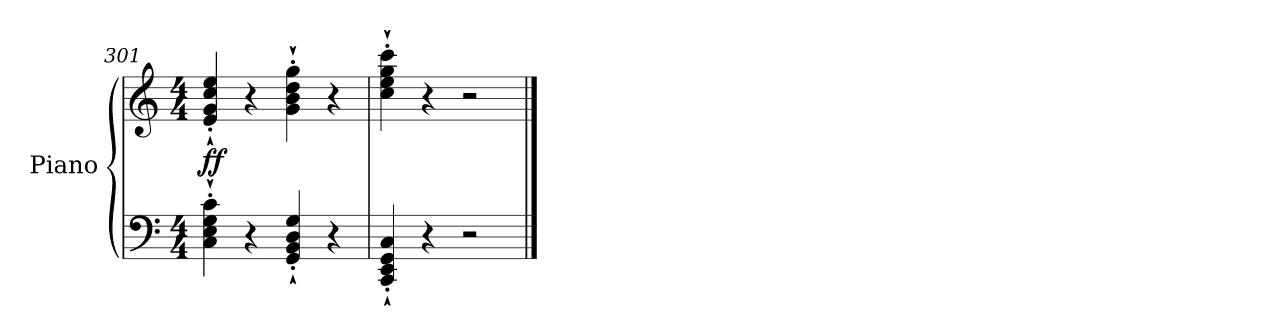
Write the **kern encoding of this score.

**kern	**kern	**dynam
*part1	*part1	*part1
*staff2	*staff1	*staff1/2
*I"Piano	*	*
*I'Pno	*	*
*clefF4	*clefG2	*
*k[]	*k[]	*
*M4/4	*M4/4	*
=301	=301	=301
!	!	!LO:DY:b
4C\`' 4E\`' 4G\`' 4c\`'	4e/'` 4g/'` 4cc/'` 4ee/'`	ff
4r	4r	.
4GG/`' 4BB/`' 4D/`' 4G/`'	4g\`' 4b\`' 4dd\`' 4gg\`'	.
4r	4r	.
=302	=302	=302
4CC/`' 4EE/`' 4GG/`' 4C/`'	4cc\`' 4ee\`' 4gg\`' 4ccc\`'	.
4r	4r	.
2r	2r	.
==	==	==
*-	*-	*-
